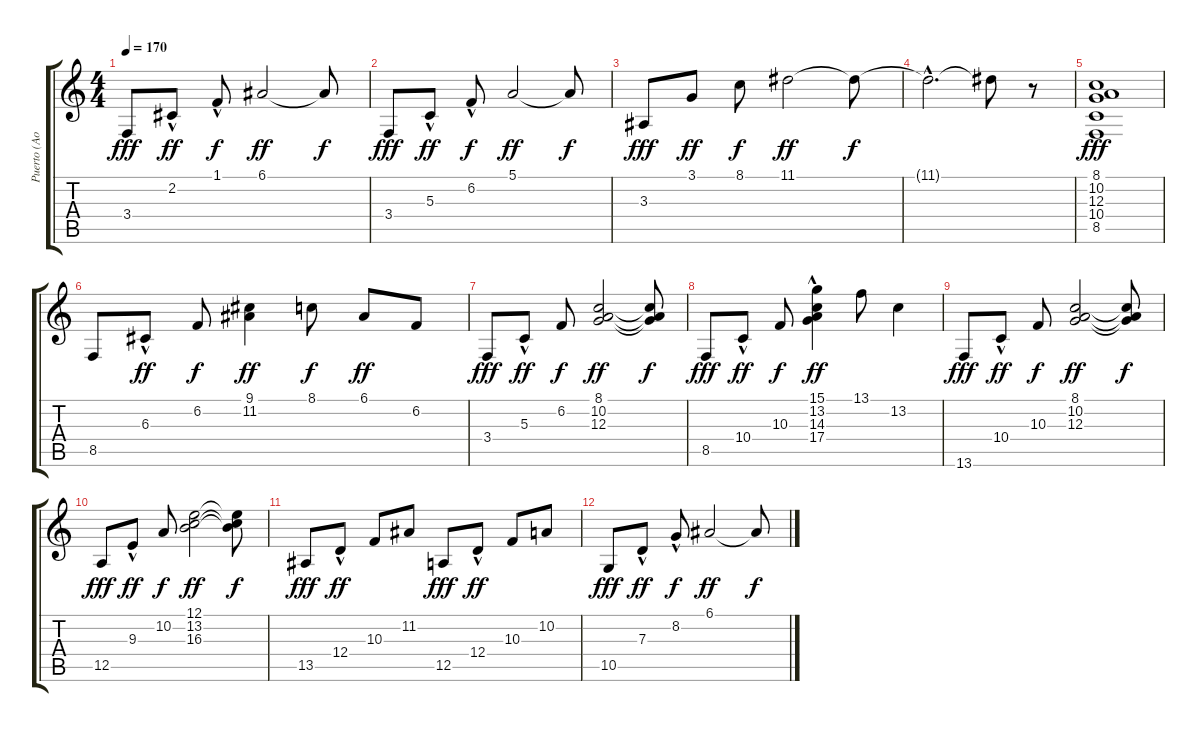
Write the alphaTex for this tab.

\track ("Puerto (Aoshi)" "Puerto (Ao") {instrument honkytonkpiano}
\staff {score tabs}
\tuning (E4 B3 G3 D3 A2 E2) {hide}
\ts (4 4)
\tempo 170
\clef g2
\ks c
3.4.8{dy fff} 2.2{hac}.8{dy ff} 1.1{hac}.8{dy f} 6.1.2{dy ff} 6.1{t}.8{dy f} |
3.4.8{dy fff} 5.3{hac}.8{dy ff} 6.2{hac}.8{dy f} 5.1.2{dy ff} 5.1{t}.8{dy f} |
3.3.8{dy fff} 3.1.8{dy ff} 8.1.8{dy f} 11.1.2{dy ff} 11.1{t}.8{dy f} |
11.1{hac t}.2{d} 11.1{t}.8 r.8 |
(8.1 10.2 12.3 10.4 8.5).1{dy fff} |
8.5.8 6.3{hac}.8{dy ff} 6.2.8{dy f} (9.1 11.2).4{dy ff} 8.1.8{dy f} 6.1.8{dy ff} 6.2.8 |
3.4.8{dy fff} 5.3{hac}.8{dy ff} 6.2.8{dy f} (8.1 10.2 12.3).2{dy ff} (8.1{t} 10.2{t} 12.3{t}).8{dy f} |
8.5.8{dy fff} 10.4{hac}.8{dy ff} 10.3.8{dy f} (15.1 13.2{hac} 14.3 17.4).4{dy ff} 13.1.8 13.2.4 |
13.6.8{dy fff} 10.4{hac}.8{dy ff} 10.3.8{dy f} (8.1 10.2 12.3).2{dy ff} (8.1{t} 10.2{t} 12.3{t}).8{dy f} |
12.5.8{dy fff} 9.3{hac}.8{dy ff} 10.2.8{dy f} (12.1 13.2 16.3).2{dy ff} (12.1{t} 13.2{t} 16.3{t}).8{dy f} |
13.5.8{dy fff} 12.4{hac}.8{dy ff} 10.3.8 11.2.8 12.5.8{dy fff} 12.4{hac}.8{dy ff} 10.3.8 10.2.8 |
10.5.8{dy fff} 7.3{hac}.8{dy ff} 8.2{hac}.8{dy f} 6.1.2{dy ff} 6.1{t}.8{dy f}
